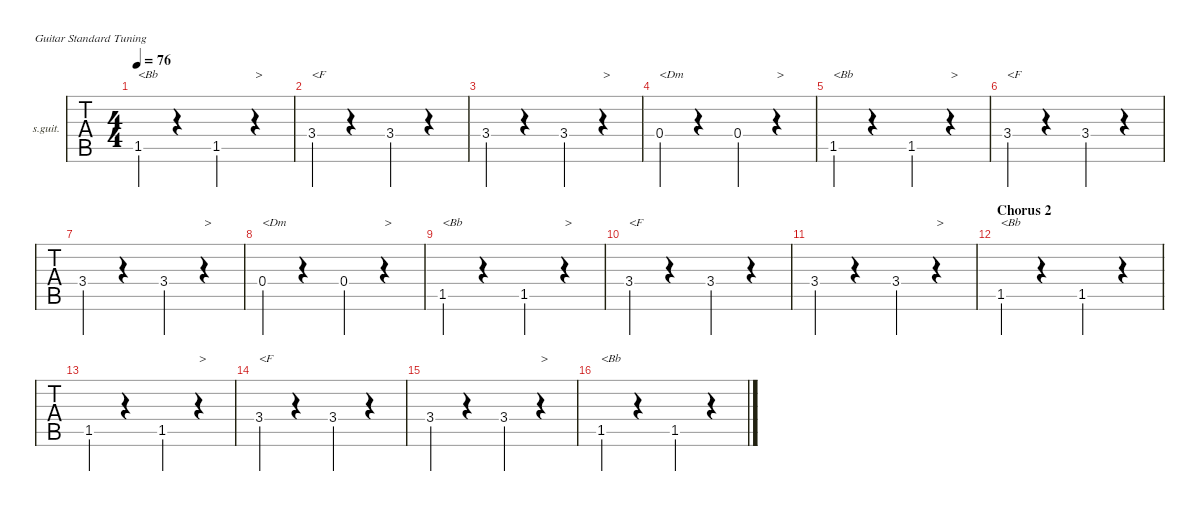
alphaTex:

\defaultSystemsLayout 4
\hideDynamics
\bracketExtendMode nobrackets
\firstSystemTrackNameOrientation horizontal
\track ("basic riff 01" "s.guit.") {instrument acousticguitarsteel}
\staff {tabs}
\tuning (E4 B3 G3 D3 A2 E2)
\ts (4 4)
\tempo 76
\clef g2
\ks gminor
1.5{acc b}.4{txt "<Bb" dy mf beam Up} r.4{beam Down} 1.5{acc b}.4{beam Up} r.4{txt ">" beam Down} |
3.4{acc forcenatural}.4{txt "<F" beam Up} r.4{beam Down} 3.4{acc forcenatural}.4{beam Up} r.4{beam Down} |
3.4{acc forcenatural}.4{beam Up} r.4{beam Down} 3.4{acc forcenatural}.4{beam Up} r.4{txt ">" beam Down} |
0.4{acc forcenatural}.4{txt "<Dm" beam Up} r.4{beam Down} 0.4{acc forcenatural}.4{beam Up} r.4{txt ">" beam Down} |
1.5{acc b}.4{txt "<Bb" beam Up} r.4{beam Down} 1.5{acc b}.4{beam Up} r.4{txt ">" beam Down} |
3.4{acc forcenatural}.4{txt "<F" beam Up} r.4{beam Down} 3.4{acc forcenatural}.4{beam Up} r.4{beam Down} |
3.4{acc forcenatural}.4{beam Up} r.4{beam Down} 3.4{acc forcenatural}.4{beam Up} r.4{txt ">" beam Down} |
0.4{acc forcenatural}.4{txt "<Dm" beam Up} r.4{beam Down} 0.4{acc forcenatural}.4{beam Up} r.4{txt ">" beam Down} |
1.5{acc b}.4{txt "<Bb" beam Up} r.4{beam Down} 1.5{acc b}.4{beam Up} r.4{txt ">" beam Down} |
3.4{acc forcenatural}.4{txt "<F" beam Up} r.4{beam Down} 3.4{acc forcenatural}.4{beam Up} r.4{beam Down} |
3.4{acc forcenatural}.4{beam Up} r.4{beam Down} 3.4{acc forcenatural}.4{beam Up} r.4{txt ">" beam Down} |
\section ("" "Chorus 2")
1.5{acc b}.4{txt "<Bb" beam Up} r.4{beam Down} 1.5{acc b}.4{beam Up} r.4{beam Down} |
1.5{acc b}.4{beam Up} r.4{beam Down} 1.5{acc b}.4{beam Up} r.4{txt ">" beam Down} |
3.4{acc forcenatural}.4{txt "<F" beam Up} r.4{beam Down} 3.4{acc forcenatural}.4{beam Up} r.4{beam Down} |
3.4{acc forcenatural}.4{beam Up} r.4{beam Down} 3.4{acc forcenatural}.4{beam Up} r.4{txt ">" beam Down} |
1.5{acc b}.4{txt "<Bb" beam Up} r.4{beam Down} 1.5{acc b}.4{beam Up} r.4{beam Down}
